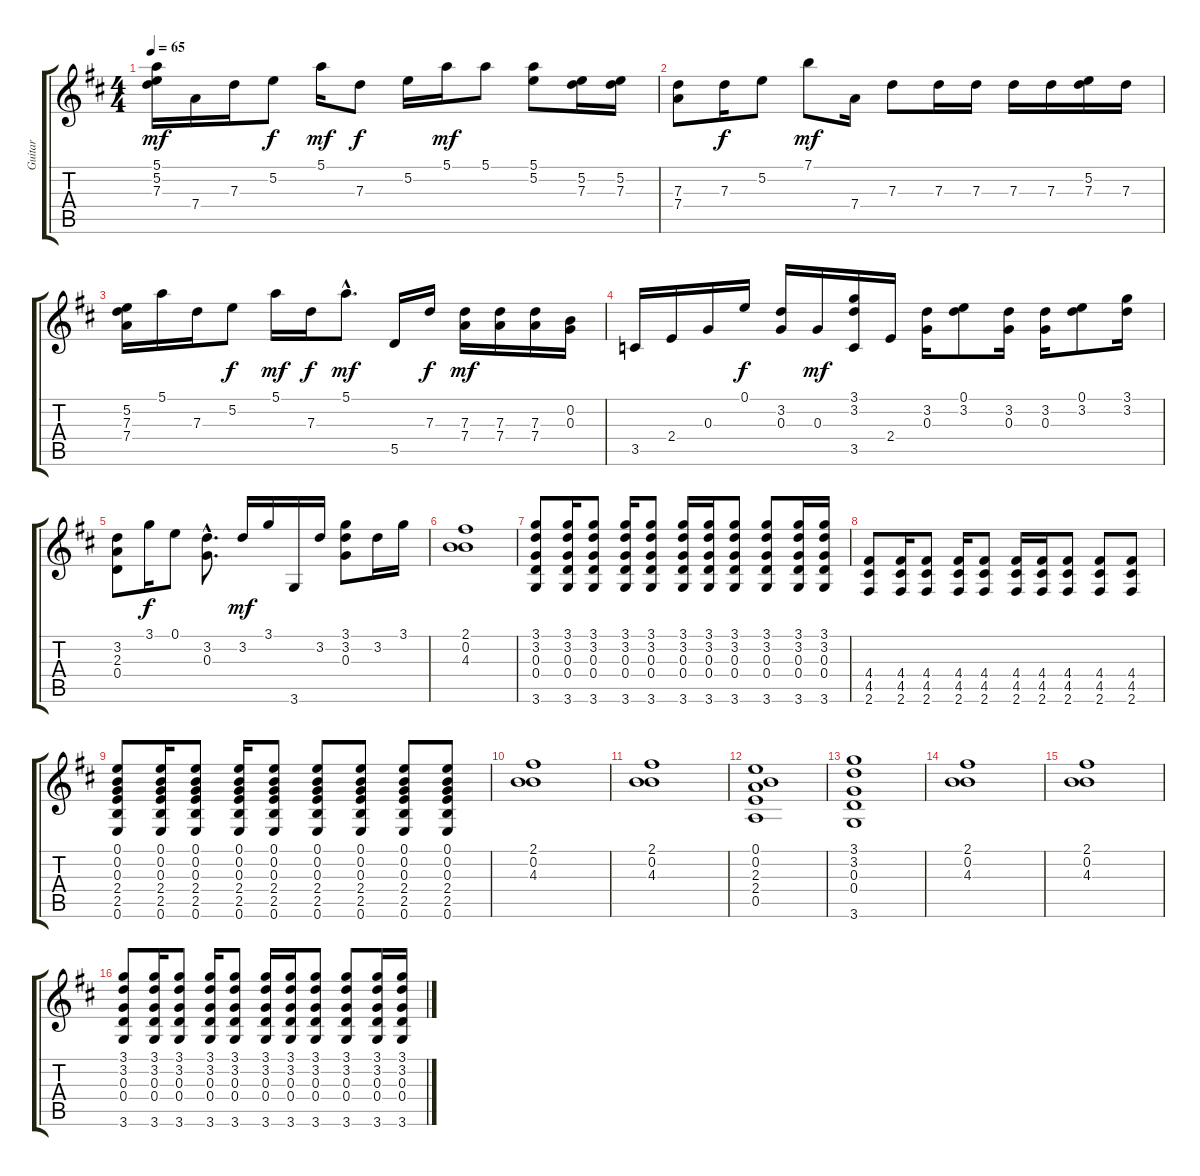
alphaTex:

\track ("Guitar" "Guitar") {instrument electricguitarclean}
\staff {score tabs}
\tuning (E4 B3 G3 D3 A2 E2) {hide}
\ts (4 4)
\tempo 65
\clef g2
\ks bminor
(5.1 5.2 7.3).16{dy mf} 7.4.16 7.3.16 5.2.8{dy f} 5.1.16{dy mf} 7.3.8{dy f} 5.2.16 5.1.16{dy mf} 5.1.8 (5.1 5.2).8 (5.2 7.3).16 (5.2 7.3).16 |
(7.3 7.4).8 7.3.16{dy f} 5.2.8 7.1.8{dy mf} 7.4.16 7.3.8 7.3.16 7.3.16 7.3.16 7.3.16 (5.2 7.3).16 7.3.16 |
(5.2 7.3 7.4).16 5.1.16 7.3.16 5.2.8{dy f} 5.1.16{dy mf} 7.3.16{dy f} 5.1{hac}.8{d dy mf} 5.5.16 7.3.16{dy f} (7.3 7.4).16{dy mf} (7.3 7.4).16 (7.3 7.4).16 (0.2 0.3).16 |
3.5.16 2.4.16 0.3.16 0.1.16{dy f} (3.2 0.3).16 0.3.16{dy mf} (3.1 3.2 3.5).16 2.4.16 (3.2 0.3).16 (0.1 3.2).8 (3.2 0.3).16 (3.2 0.3).16 (0.1 3.2).8 (3.1 3.2).16 |
(3.2 2.3 0.4).8 3.1.16{dy f} 0.1.8 (3.2{hac} 0.3{hac}).8{d} 3.2.16{dy mf} 3.1.16 3.6.16 3.2.16 (3.1 3.2 0.3).8 3.2.16 3.1.16 |
(2.1 0.2 4.3).1 |
(3.1 3.2 0.3 0.4 3.6).8 (3.1 3.2 0.3 0.4 3.6).16 (3.1 3.2 0.3 0.4 3.6).8 (3.1 3.2 0.3 0.4 3.6).16 (3.1 3.2 0.3 0.4 3.6).8 (3.1 3.2 0.3 0.4 3.6).16 (3.1 3.2 0.3 0.4 3.6).16 (3.1 3.2 0.3 0.4 3.6).8 (3.1 3.2 0.3 0.4 3.6).8 (3.1 3.2 0.3 0.4 3.6).16 (3.1 3.2 0.3 0.4 3.6).16 |
(4.4 4.5 2.6).8 (4.4 4.5 2.6).16 (4.4 4.5 2.6).8 (4.4 4.5 2.6).16 (4.4 4.5 2.6).8 (4.4 4.5 2.6).16 (4.4 4.5 2.6).16 (4.4 4.5 2.6).8 (4.4 4.5 2.6).8 (4.4 4.5 2.6).8 |
(0.1 0.2 0.3 2.4 2.5 0.6).8 (0.1 0.2 0.3 2.4 2.5 0.6).16 (0.1 0.2 0.3 2.4 2.5 0.6).8 (0.1 0.2 0.3 2.4 2.5 0.6).16 (0.1 0.2 0.3 2.4 2.5 0.6).8 (0.1 0.2 0.3 2.4 2.5 0.6).8 (0.1 0.2 0.3 2.4 2.5 0.6).8 (0.1 0.2 0.3 2.4 2.5 0.6).8 (0.1 0.2 0.3 2.4 2.5 0.6).8 |
(2.1 0.2 4.3).1 |
(2.1 0.2 4.3).1 |
(0.1 0.2 2.3 2.4 0.5).1 |
(3.1 3.2 0.3 0.4 3.6).1 |
(2.1 0.2 4.3).1 |
(2.1 0.2 4.3).1 |
(3.1 3.2 0.3 0.4 3.6).8 (3.1 3.2 0.3 0.4 3.6).16 (3.1 3.2 0.3 0.4 3.6).8 (3.1 3.2 0.3 0.4 3.6).16 (3.1 3.2 0.3 0.4 3.6).8 (3.1 3.2 0.3 0.4 3.6).16 (3.1 3.2 0.3 0.4 3.6).16 (3.1 3.2 0.3 0.4 3.6).8 (3.1 3.2 0.3 0.4 3.6).8 (3.1 3.2 0.3 0.4 3.6).16 (3.1 3.2 0.3 0.4 3.6).16
